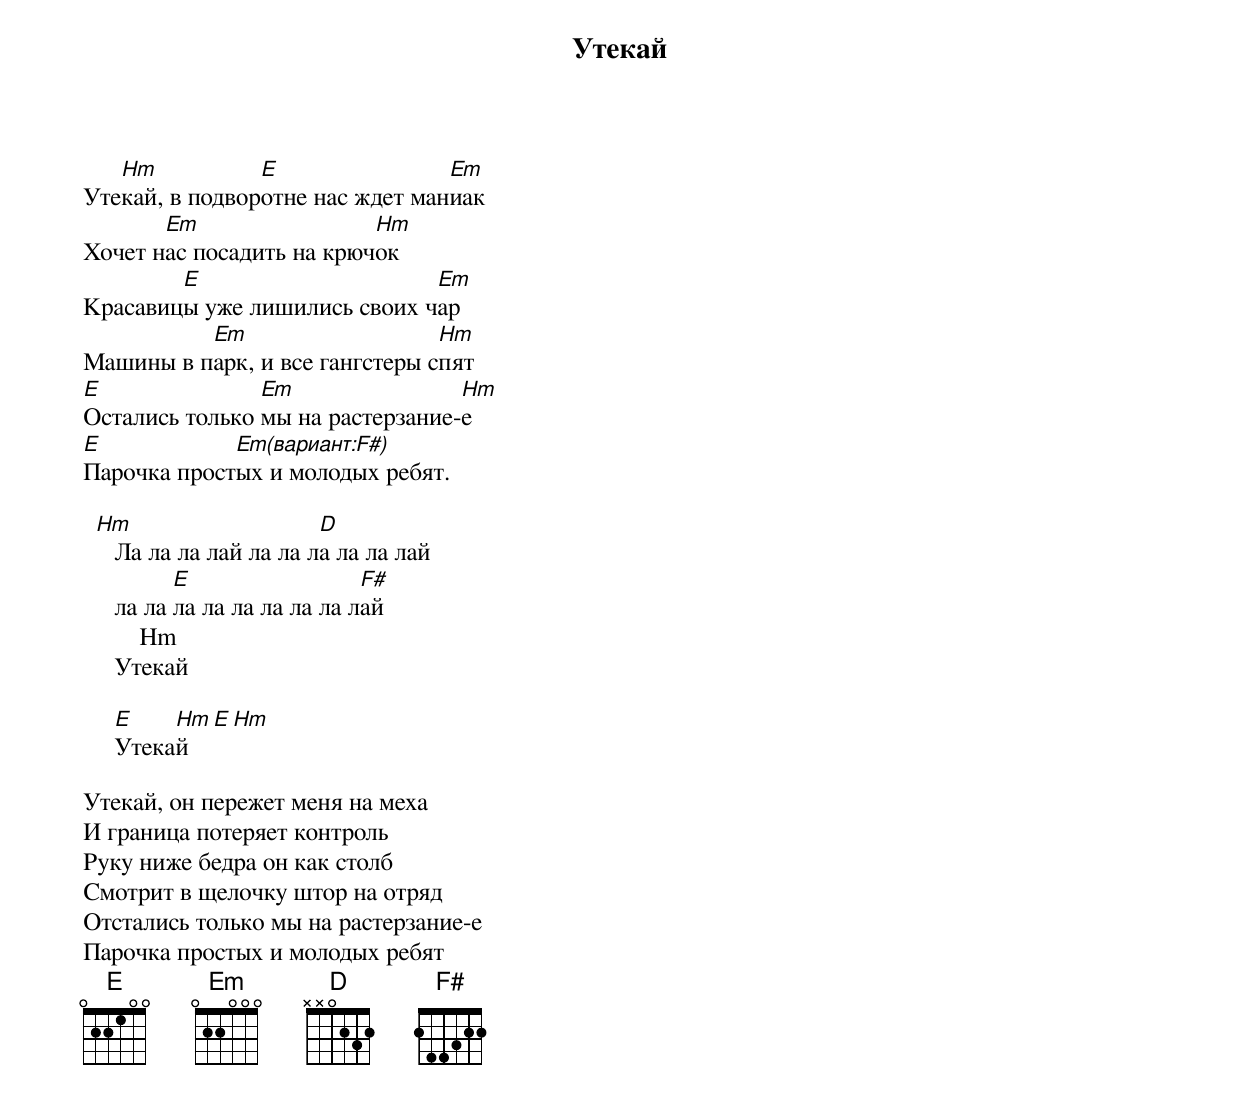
            Утекай

   Hm           E                Em
Утекай, в подвоpотне нас ждет маниак
       Em                 Hm
Хочет нас посадить на крючок
        E                     Em
Kpaсавицы уже лишились своих чар
          Em                    Hm
Машины в парк, и все гангстеры спят
E               Em                Hm
Остались только мы на paстерзание-е
E            Em(вариант:F#)
Парочка простых и молодых pебят.

  Hm                     D
     Ла ла ла лай ла ла ла ла ла лай
           E                  F#
     ла ла ла ла ла ла ла ла лай
         Hm
     Утекай

     E    Hm    E     Hm
     Утекай

Утекай, он пережет меня на меха
И граница потеряет контроль
Руку ниже бедра он как столб
Смотрит в щелочку штор на отряд
Отстались только мы на растерзание-е
Парочка простых и молодых ребят
